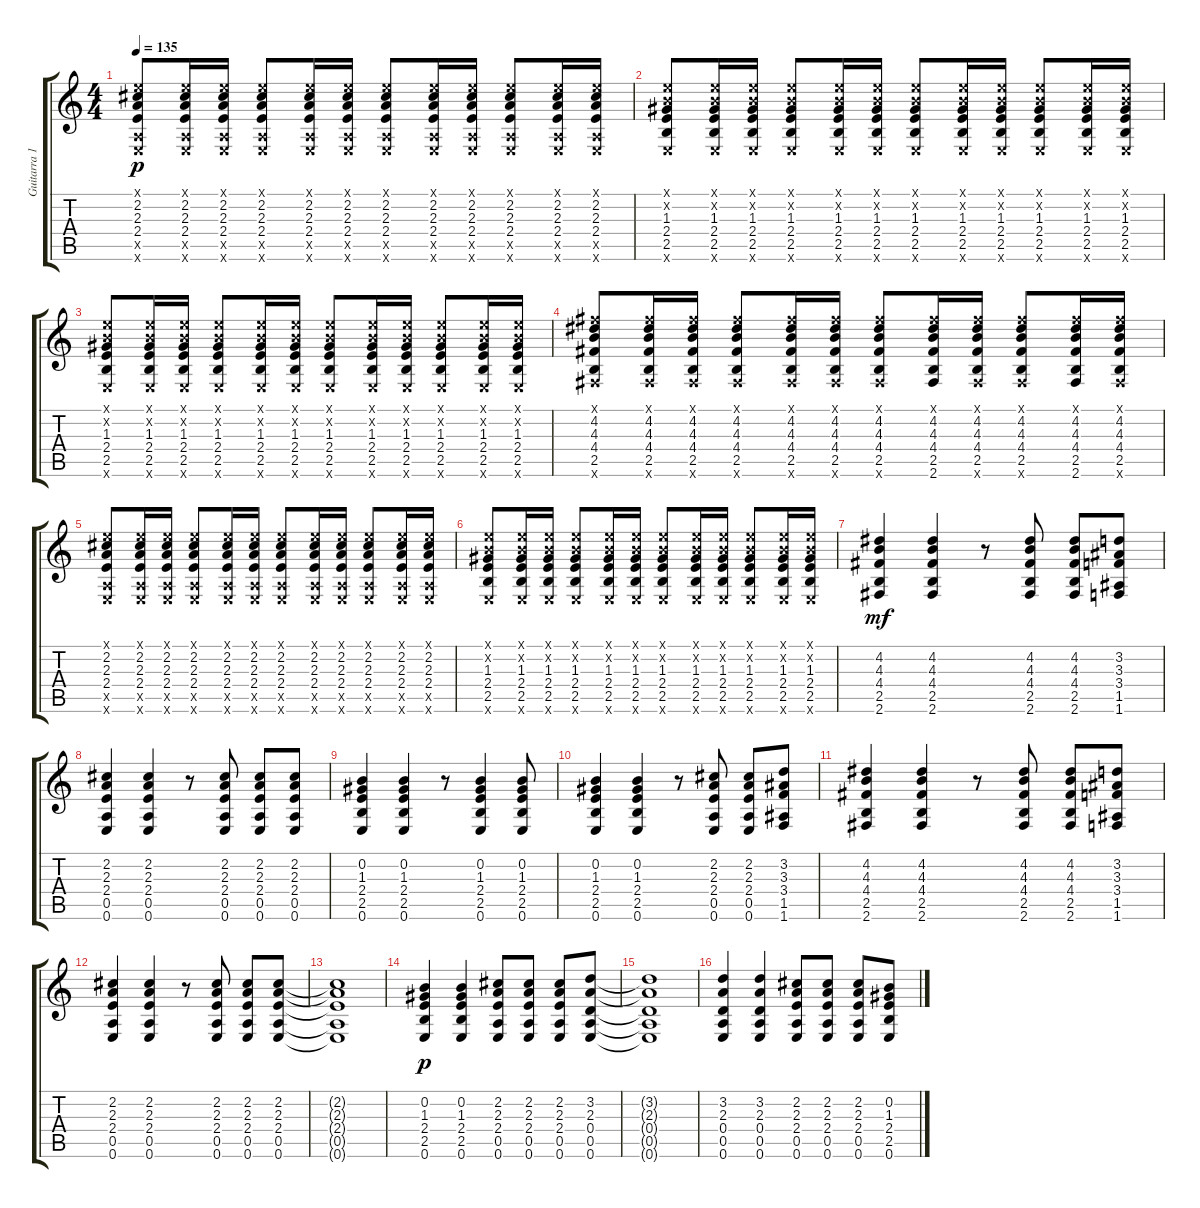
\track ("Guitarra 1" "Guitarra 1") {instrument acousticguitarsteel}
\staff {score tabs}
\tuning (E4 B3 G3 D3 A2 E2) {hide}
\ts (4 4)
\tempo 135
\clef g2
\ks c
(0.1{x} 2.2 2.3 2.4 0.5{x} 0.6{x}).8{dy p} (0.1{x} 2.2 2.3 2.4 0.5{x} 0.6{x}).16 (0.1{x} 2.2 2.3 2.4 0.5{x} 0.6{x}).16 (0.1{x} 2.2 2.3 2.4 0.5{x} 0.6{x}).8 (0.1{x} 2.2 2.3 2.4 0.5{x} 0.6{x}).16 (0.1{x} 2.2 2.3 2.4 0.5{x} 0.6{x}).16 (0.1{x} 2.2 2.3 2.4 0.5{x} 0.6{x}).8 (0.1{x} 2.2 2.3 2.4 0.5{x} 0.6{x}).16 (0.1{x} 2.2 2.3 2.4 0.5{x} 0.6{x}).16 (0.1{x} 2.2 2.3 2.4 0.5{x} 0.6{x}).8 (0.1{x} 2.2 2.3 2.4 0.5{x} 0.6{x}).16 (0.1{x} 2.2 2.3 2.4 0.5{x} 0.6{x}).16 |
(0.1{x} 0.2{x} 1.3 2.4 2.5 0.6{x}).8 (0.1{x} 0.2{x} 1.3 2.4 2.5 0.6{x}).16 (0.1{x} 0.2{x} 1.3 2.4 2.5 0.6{x}).16 (0.1{x} 0.2{x} 1.3 2.4 2.5 0.6{x}).8 (0.1{x} 0.2{x} 1.3 2.4 2.5 0.6{x}).16 (0.1{x} 0.2{x} 1.3 2.4 2.5 0.6{x}).16 (0.1{x} 0.2{x} 1.3 2.4 2.5 0.6{x}).8 (0.1{x} 0.2{x} 1.3 2.4 2.5 0.6{x}).16 (0.1{x} 0.2{x} 1.3 2.4 2.5 0.6{x}).16 (0.1{x} 0.2{x} 1.3 2.4 2.5 0.6{x}).8 (0.1{x} 0.2{x} 1.3 2.4 2.5 0.6{x}).16 (0.1{x} 0.2{x} 1.3 2.4 2.5 0.6{x}).16 |
(0.1{x} 0.2{x} 1.3 2.4 2.5 0.6{x}).8 (0.1{x} 0.2{x} 1.3 2.4 2.5 0.6{x}).16 (0.1{x} 0.2{x} 1.3 2.4 2.5 0.6{x}).16 (0.1{x} 0.2{x} 1.3 2.4 2.5 0.6{x}).8 (0.1{x} 0.2{x} 1.3 2.4 2.5 0.6{x}).16 (0.1{x} 0.2{x} 1.3 2.4 2.5 0.6{x}).16 (0.1{x} 0.2{x} 1.3 2.4 2.5 0.6{x}).8 (0.1{x} 0.2{x} 1.3 2.4 2.5 0.6{x}).16 (0.1{x} 0.2{x} 1.3 2.4 2.5 0.6{x}).16 (0.1{x} 0.2{x} 1.3 2.4 2.5 0.6{x}).8 (0.1{x} 0.2{x} 1.3 2.4 2.5 0.6{x}).16 (0.1{x} 0.2{x} 1.3 2.4 2.5 0.6{x}).16 |
(2.1{x} 4.2 4.3 4.4 2.5 2.6{x}).8 (2.1{x} 4.2 4.3 4.4 2.5 2.6{x}).16 (2.1{x} 4.2 4.3 4.4 2.5 2.6{x}).16 (2.1{x} 4.2 4.3 4.4 2.5 2.6{x}).8 (2.1{x} 4.2 4.3 4.4 2.5 2.6{x}).16 (2.1{x} 4.2 4.3 4.4 2.5 2.6{x}).16 (2.1{x} 4.2 4.3 4.4 2.5 2.6{x}).8 (2.1{x} 4.2 4.3 4.4 2.5 2.6).16 (2.1{x} 4.2 4.3 4.4 2.5 2.6{x}).16 (2.1{x} 4.2 4.3 4.4 2.5 2.6{x}).8 (2.1{x} 4.2 4.3 4.4 2.5 2.6).16 (2.1{x} 4.2 4.3 4.4 2.5 2.6{x}).16 |
(0.1{x} 2.2 2.3 2.4 0.5{x} 0.6{x}).8 (0.1{x} 2.2 2.3 2.4 0.5{x} 0.6{x}).16 (0.1{x} 2.2 2.3 2.4 0.5{x} 0.6{x}).16 (0.1{x} 2.2 2.3 2.4 0.5{x} 0.6{x}).8 (0.1{x} 2.2 2.3 2.4 0.5{x} 0.6{x}).16 (0.1{x} 2.2 2.3 2.4 0.5{x} 0.6{x}).16 (0.1{x} 2.2 2.3 2.4 0.5{x} 0.6{x}).8 (0.1{x} 2.2 2.3 2.4 0.5{x} 0.6{x}).16 (0.1{x} 2.2 2.3 2.4 0.5{x} 0.6{x}).16 (0.1{x} 2.2 2.3 2.4 0.5{x} 0.6{x}).8 (0.1{x} 2.2 2.3 2.4 0.5{x} 0.6{x}).16 (0.1{x} 2.2 2.3 2.4 0.5{x} 0.6{x}).16 |
(0.1{x} 0.2{x} 1.3 2.4 2.5 0.6{x}).8 (0.1{x} 0.2{x} 1.3 2.4 2.5 0.6{x}).16 (0.1{x} 0.2{x} 1.3 2.4 2.5 0.6{x}).16 (0.1{x} 0.2{x} 1.3 2.4 2.5 0.6{x}).8 (0.1{x} 0.2{x} 1.3 2.4 2.5 0.6{x}).16 (0.1{x} 0.2{x} 1.3 2.4 2.5 0.6{x}).16 (0.1{x} 0.2{x} 1.3 2.4 2.5 0.6{x}).8 (0.1{x} 0.2{x} 1.3 2.4 2.5 0.6{x}).16 (0.1{x} 0.2{x} 1.3 2.4 2.5 0.6{x}).16 (0.1{x} 0.2{x} 1.3 2.4 2.5 0.6{x}).8 (0.1{x} 0.2{x} 1.3 2.4 2.5 0.6{x}).16 (0.1{x} 0.2{x} 1.3 2.4 2.5 0.6{x}).16 |
(4.2 4.3 4.4 2.5 2.6).4{dy mf} (4.2 4.3 4.4 2.5 2.6).4 r.8 (4.2 4.3 4.4 2.5 2.6).8 (4.2 4.3 4.4 2.5 2.6).8 (3.2 3.3 3.4 1.5 1.6).8 |
(2.2 2.3 2.4 0.5 0.6).4 (2.2 2.3 2.4 0.5 0.6).4 r.8 (2.2 2.3 2.4 0.5 0.6).8 (2.2 2.3 2.4 0.5 0.6).8 (2.2 2.3 2.4 0.5 0.6).8 |
(0.2 1.3 2.4 2.5 0.6).4 (0.2 1.3 2.4 2.5 0.6).4 r.8 (0.2 1.3 2.4 2.5 0.6).4 (0.2 1.3 2.4 2.5 0.6).8 |
(0.2 1.3 2.4 2.5 0.6).4 (0.2 1.3 2.4 2.5 0.6).4 r.8 (2.2 2.3 2.4 0.5 0.6).8 (2.2 2.3 2.4 0.5 0.6).8 (3.2 3.3 3.4 1.5 1.6).8 |
(4.2 4.3 4.4 2.5 2.6).4 (4.2 4.3 4.4 2.5 2.6).4 r.8 (4.2 4.3 4.4 2.5 2.6).8 (4.2 4.3 4.4 2.5 2.6).8 (3.2 3.3 3.4 1.5 1.6).8 |
(2.2 2.3 2.4 0.5 0.6).4 (2.2 2.3 2.4 0.5 0.6).4 r.8 (2.2 2.3 2.4 0.5 0.6).8 (2.2 2.3 2.4 0.5 0.6).8 (2.2 2.3 2.4 0.5 0.6).8 |
(2.2{t} 2.3{t} 2.4{t} 0.5{t} 0.6{t}).1 |
(0.2 1.3 2.4 2.5 0.6).4{dy p} (0.2 1.3 2.4 2.5 0.6).4 (2.2 2.3 2.4 0.5 0.6).8 (2.2 2.3 2.4 0.5 0.6).8 (2.2 2.3 2.4 0.5 0.6).8 (3.2 2.3 0.4 0.5 0.6).8 |
(3.2{t} 2.3{t} 0.4{t} 0.5{t} 0.6{t}).1 |
(3.2 2.3 0.4 0.5 0.6).4 (3.2 2.3 0.4 0.5 0.6).4 (2.2 2.3 2.4 0.5 0.6).8 (2.2 2.3 2.4 0.5 0.6).8 (2.2 2.3 2.4 0.5 0.6).8 (0.2 1.3 2.4 2.5 0.6).8
